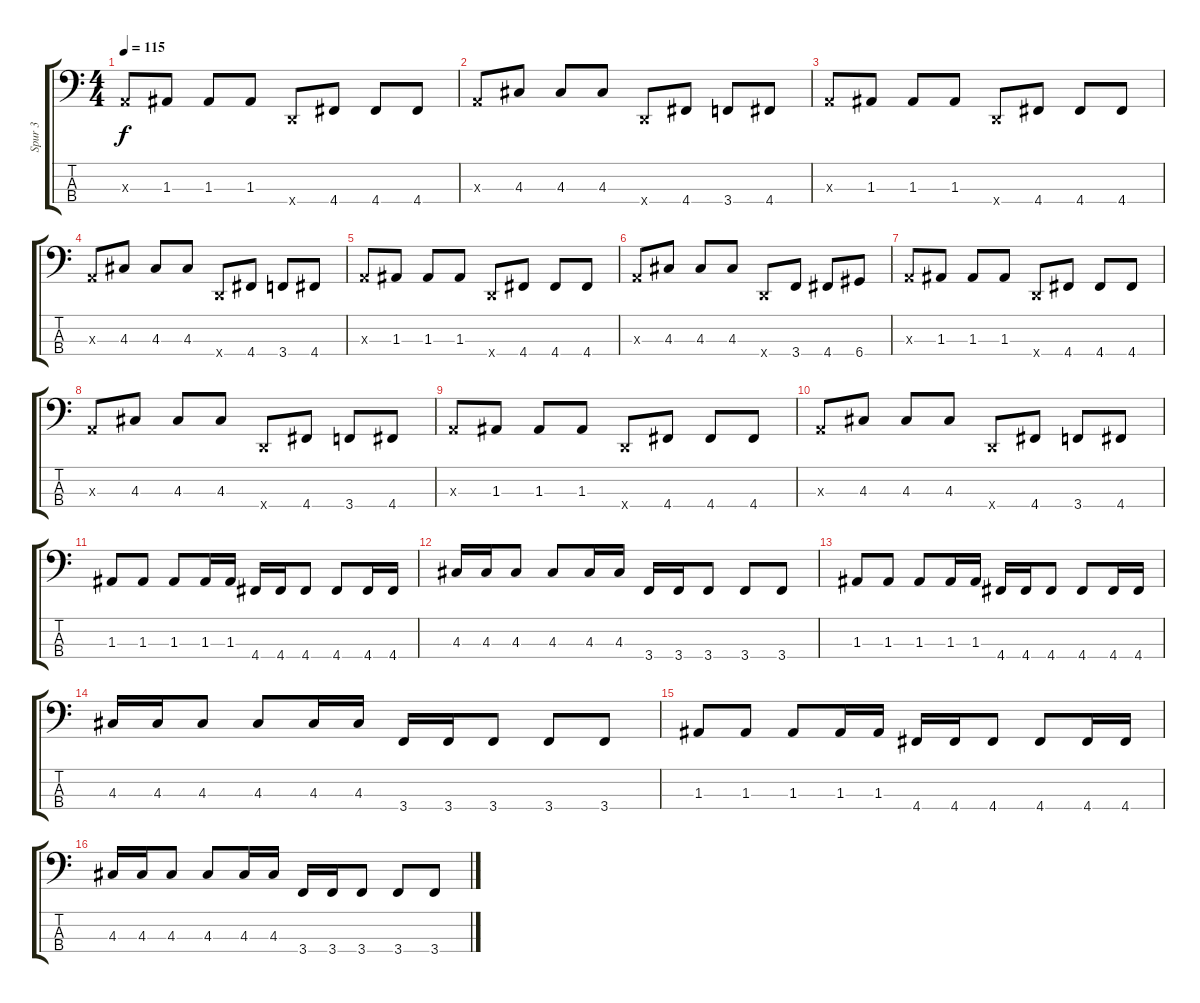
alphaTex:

\track ("Spur 3" "Spur 3") {instrument electricbassfinger}
\staff {score tabs}
\tuning (G2 D2 A1 D1) {hide}
\ts (4 4)
\tempo 115
\clef f4
\ks c
0.3{x}.8{dy f} 1.3.8 1.3.8 1.3.8 0.4{x}.8 4.4.8 4.4.8 4.4.8 |
0.3{x}.8 4.3.8 4.3.8 4.3.8 0.4{x}.8 4.4.8 3.4.8 4.4.8 |
0.3{x}.8 1.3.8 1.3.8 1.3.8 0.4{x}.8 4.4.8 4.4.8 4.4.8 |
0.3{x}.8 4.3.8 4.3.8 4.3.8 0.4{x}.8 4.4.8 3.4.8 4.4.8 |
0.3{x}.8 1.3.8 1.3.8 1.3.8 0.4{x}.8 4.4.8 4.4.8 4.4.8 |
0.3{x}.8 4.3.8 4.3.8 4.3.8 0.4{x}.8 3.4.8 4.4.8 6.4.8 |
0.3{x}.8 1.3.8 1.3.8 1.3.8 0.4{x}.8 4.4.8 4.4.8 4.4.8 |
0.3{x}.8 4.3.8 4.3.8 4.3.8 0.4{x}.8 4.4.8 3.4.8 4.4.8 |
0.3{x}.8 1.3.8 1.3.8 1.3.8 0.4{x}.8 4.4.8 4.4.8 4.4.8 |
0.3{x}.8 4.3.8 4.3.8 4.3.8 0.4{x}.8 4.4.8 3.4.8 4.4.8 |
1.3.8 1.3.8 1.3.8 1.3.16 1.3.16 4.4.16 4.4.16 4.4.8 4.4.8 4.4.16 4.4.16 |
4.3.16 4.3.16 4.3.8 4.3.8 4.3.16 4.3.16 3.4.16 3.4.16 3.4.8 3.4.8 3.4.8 |
1.3.8 1.3.8 1.3.8 1.3.16 1.3.16 4.4.16 4.4.16 4.4.8 4.4.8 4.4.16 4.4.16 |
4.3.16 4.3.16 4.3.8 4.3.8 4.3.16 4.3.16 3.4.16 3.4.16 3.4.8 3.4.8 3.4.8 |
1.3.8 1.3.8 1.3.8 1.3.16 1.3.16 4.4.16 4.4.16 4.4.8 4.4.8 4.4.16 4.4.16 |
4.3.16 4.3.16 4.3.8 4.3.8 4.3.16 4.3.16 3.4.16 3.4.16 3.4.8 3.4.8 3.4.8
